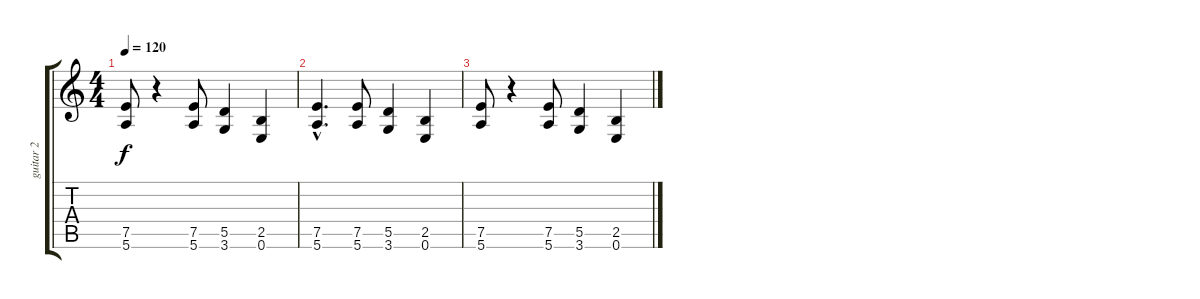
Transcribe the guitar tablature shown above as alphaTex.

\track ("guitar 2" "guitar 2") {instrument overdrivenguitar}
\staff {score tabs}
\tuning (E4 B3 G3 D3 A2 E2) {hide}
\ts (4 4)
\tempo 120
\clef g2
\ks c
(7.5 5.6).8{dy f} r.4 (7.5 5.6).8 (5.5 3.6).4 (2.5 0.6).4 |
(7.5{hac} 5.6{hac}).4{d} (7.5 5.6).8 (5.5 3.6).4 (2.5 0.6).4 |
(7.5 5.6).8 r.4 (7.5 5.6).8 (5.5 3.6).4 (2.5 0.6).4
